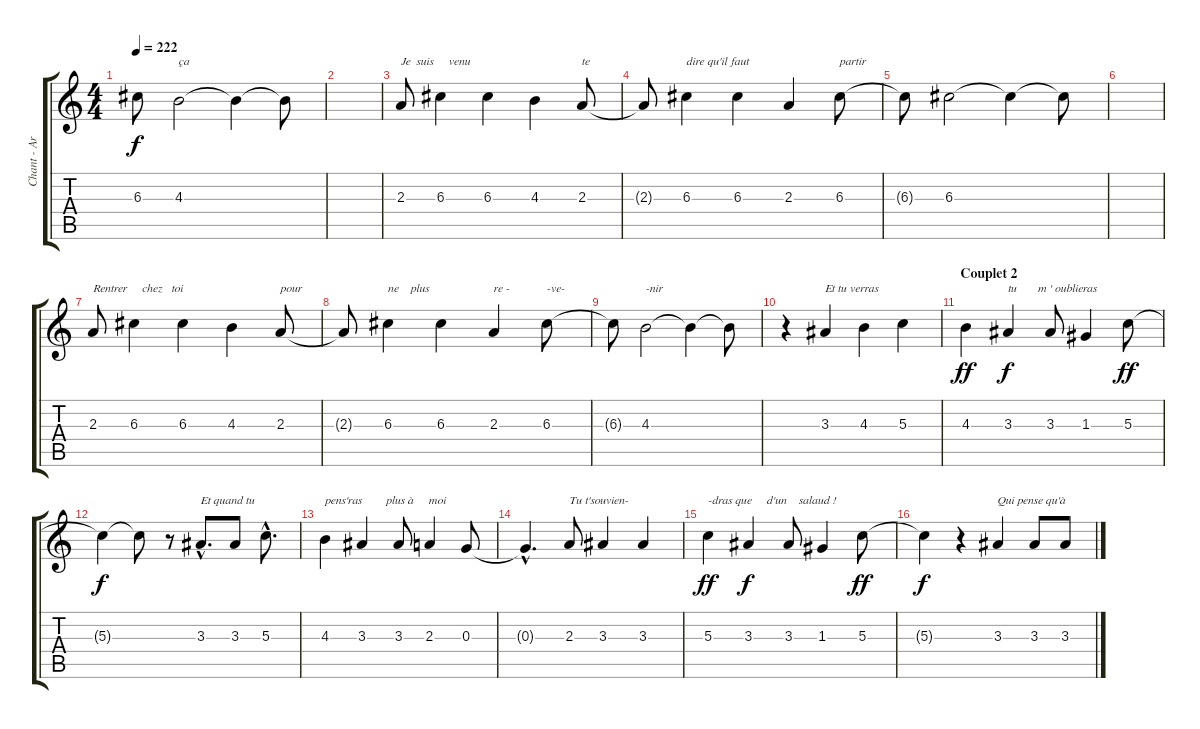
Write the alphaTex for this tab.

\track ("Chant - Arnaud" "Chant - Ar") {instrument overdrivenguitar}
\staff {score tabs}
\tuning (E4 B3 G3 D3 A2 E2) {hide}
\ts (4 4)
\tempo 222
\clef g2
\ks c
6.3{t}.8{dy f} 4.3.2{txt "ça"} 4.3{t}.4 4.3{t}.8 |
|
2.3.8{txt "Je  suis     venu  "} 6.3.4 6.3.4 4.3.4 2.3.8{txt "te"} |
2.3{t}.8 6.3.4{txt "dire qu'il faut "} 6.3.4 2.3.4 6.3.8{txt "partir"} |
6.3{t}.8 6.3.2 6.3{t}.4 6.3{t}.8 |
|
2.3.8{txt "Rentrer     chez   toi"} 6.3.4 6.3.4 4.3.4 2.3.8{txt "pour"} |
2.3{t}.8 6.3.4{txt "ne    plus "} 6.3.4 2.3.4{txt "re -"} 6.3.8{txt "-ve-"} |
6.3{t}.8 4.3.2{txt "-nir"} 4.3{t}.4 4.3{t}.8 |
r.4 3.3.4{txt "Et tu verras"} 4.3.4 5.3.4 |
\section ("" "Couplet 2")
4.3.4{dy ff} 3.3.4{txt "tu       m ' oublieras" dy f} 3.3.8 1.3.4 5.3.8{dy ff} |
5.3{t}.4{dy f} 5.3{t}.8 r.8 3.3{hac}.8{d txt "Et quand tu "} 3.3.8 5.3{hac}.8{d} |
4.3.4{txt "pens'ras        plus à     moi"} 3.3.4 3.3.8 2.3.4 0.3.8 |
0.3{hac t}.4{d} 2.3.8{txt "Tu t'souvien-"} 3.3.4 3.3.4 |
5.3.4{txt "-dras que     d'un    salaud !" dy ff} 3.3.4{dy f} 3.3.8 1.3.4 5.3.8{dy ff} |
5.3{t}.4{dy f} r.4 3.3.4{txt "Qui pense qu'à"} 3.3.8 3.3.8
